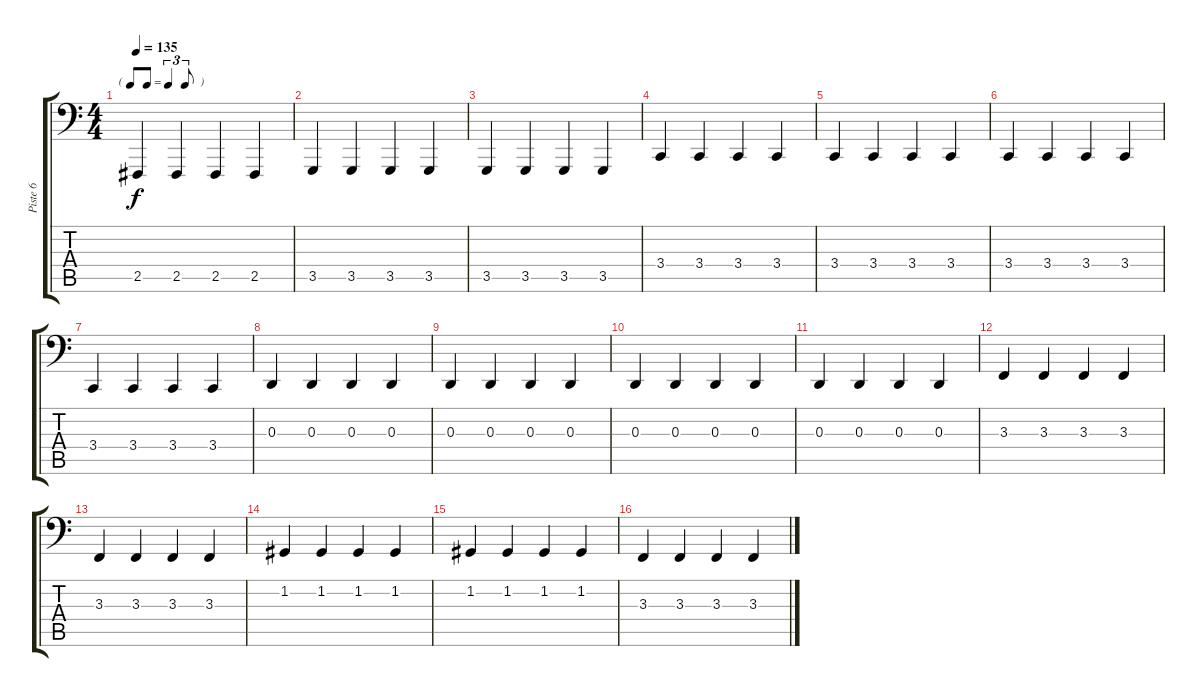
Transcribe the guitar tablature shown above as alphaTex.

\track ("Piste 6" "Piste 6") {instrument brightacousticpiano}
\staff {score tabs}
\tuning (C3 G2 D2 A1 E1 B0) {hide}
\ts (4 4)
\tf triplet8th
\tempo 135
\clef f4
\ks c
2.5.4{dy f} 2.5.4 2.5.4 2.5.4 |
3.5.4 3.5.4 3.5.4 3.5.4 |
3.5.4 3.5.4 3.5.4 3.5.4 |
3.4.4 3.4.4 3.4.4 3.4.4 |
3.4.4 3.4.4 3.4.4 3.4.4 |
3.4.4 3.4.4 3.4.4 3.4.4 |
3.4.4 3.4.4 3.4.4 3.4.4 |
0.3.4 0.3.4 0.3.4 0.3.4 |
0.3.4 0.3.4 0.3.4 0.3.4 |
0.3.4 0.3.4 0.3.4 0.3.4 |
0.3.4 0.3.4 0.3.4 0.3.4 |
3.3.4 3.3.4 3.3.4 3.3.4 |
3.3.4 3.3.4 3.3.4 3.3.4 |
1.2.4 1.2.4 1.2.4 1.2.4 |
1.2.4 1.2.4 1.2.4 1.2.4 |
3.3.4 3.3.4 3.3.4 3.3.4
